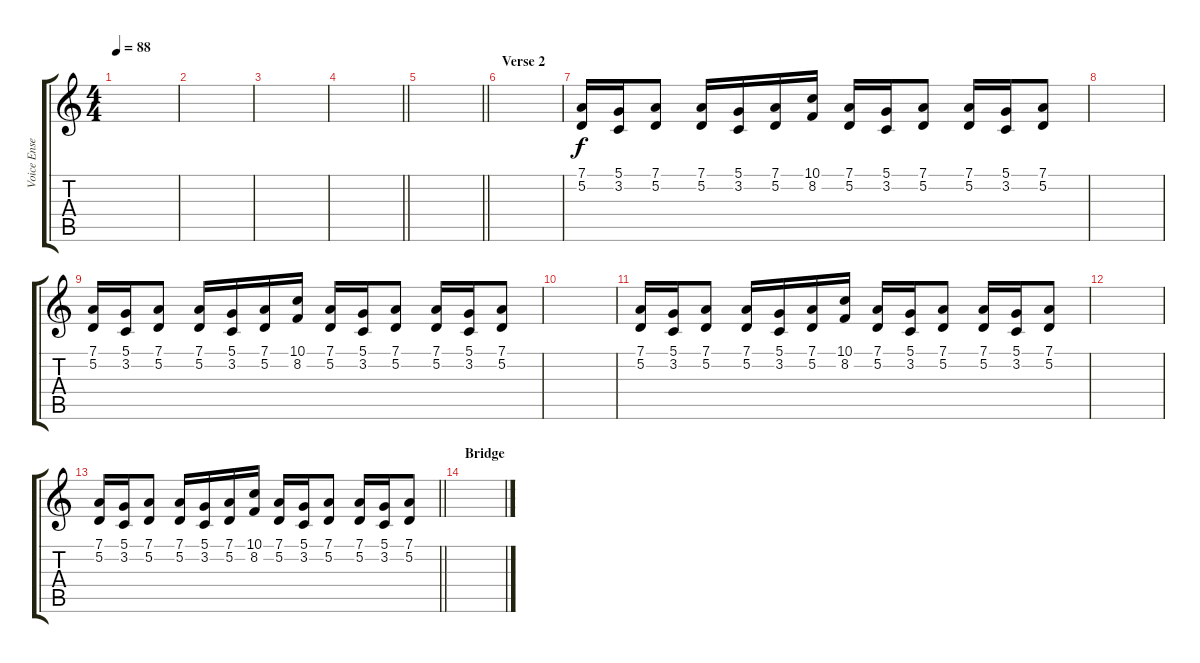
\track ("Voice Ensemble [Flake]" "Voice Ense") {instrument choiraahs}
\staff {score tabs}
\tuning (D4 A3 F3 C3 G2 C2) {hide}
\ts (4 4)
\tempo 88
\clef g2
\ks c
|
|
|
\barLineRight lightlight
|
\barLineRight lightlight
|
\section ("" "Verse 2")
|
(7.1 5.2).16{volume 8 instrument synthvoice} (5.1 3.2).16 (7.1 5.2).8 (7.1 5.2).16 (5.1 3.2).16 (7.1 5.2).16 (10.1 8.2).16 (7.1 5.2).16 (5.1 3.2).16 (7.1 5.2).8 (7.1 5.2).16 (5.1 3.2).16 (7.1 5.2).8 |
|
(7.1 5.2).16{instrument synthvoice} (5.1 3.2).16 (7.1 5.2).8 (7.1 5.2).16 (5.1 3.2).16 (7.1 5.2).16 (10.1 8.2).16 (7.1 5.2).16 (5.1 3.2).16 (7.1 5.2).8 (7.1 5.2).16 (5.1 3.2).16 (7.1 5.2).8 |
|
(7.1 5.2).16{instrument synthvoice} (5.1 3.2).16 (7.1 5.2).8 (7.1 5.2).16 (5.1 3.2).16 (7.1 5.2).16 (10.1 8.2).16 (7.1 5.2).16 (5.1 3.2).16 (7.1 5.2).8 (7.1 5.2).16 (5.1 3.2).16 (7.1 5.2).8 |
|
\barLineRight lightlight
(7.1 5.2).16{instrument synthvoice} (5.1 3.2).16 (7.1 5.2).8 (7.1 5.2).16 (5.1 3.2).16 (7.1 5.2).16 (10.1 8.2).16 (7.1 5.2).16 (5.1 3.2).16 (7.1 5.2).8 (7.1 5.2).16 (5.1 3.2).16 (7.1 5.2).8 |
\section ("" "Bridge")
